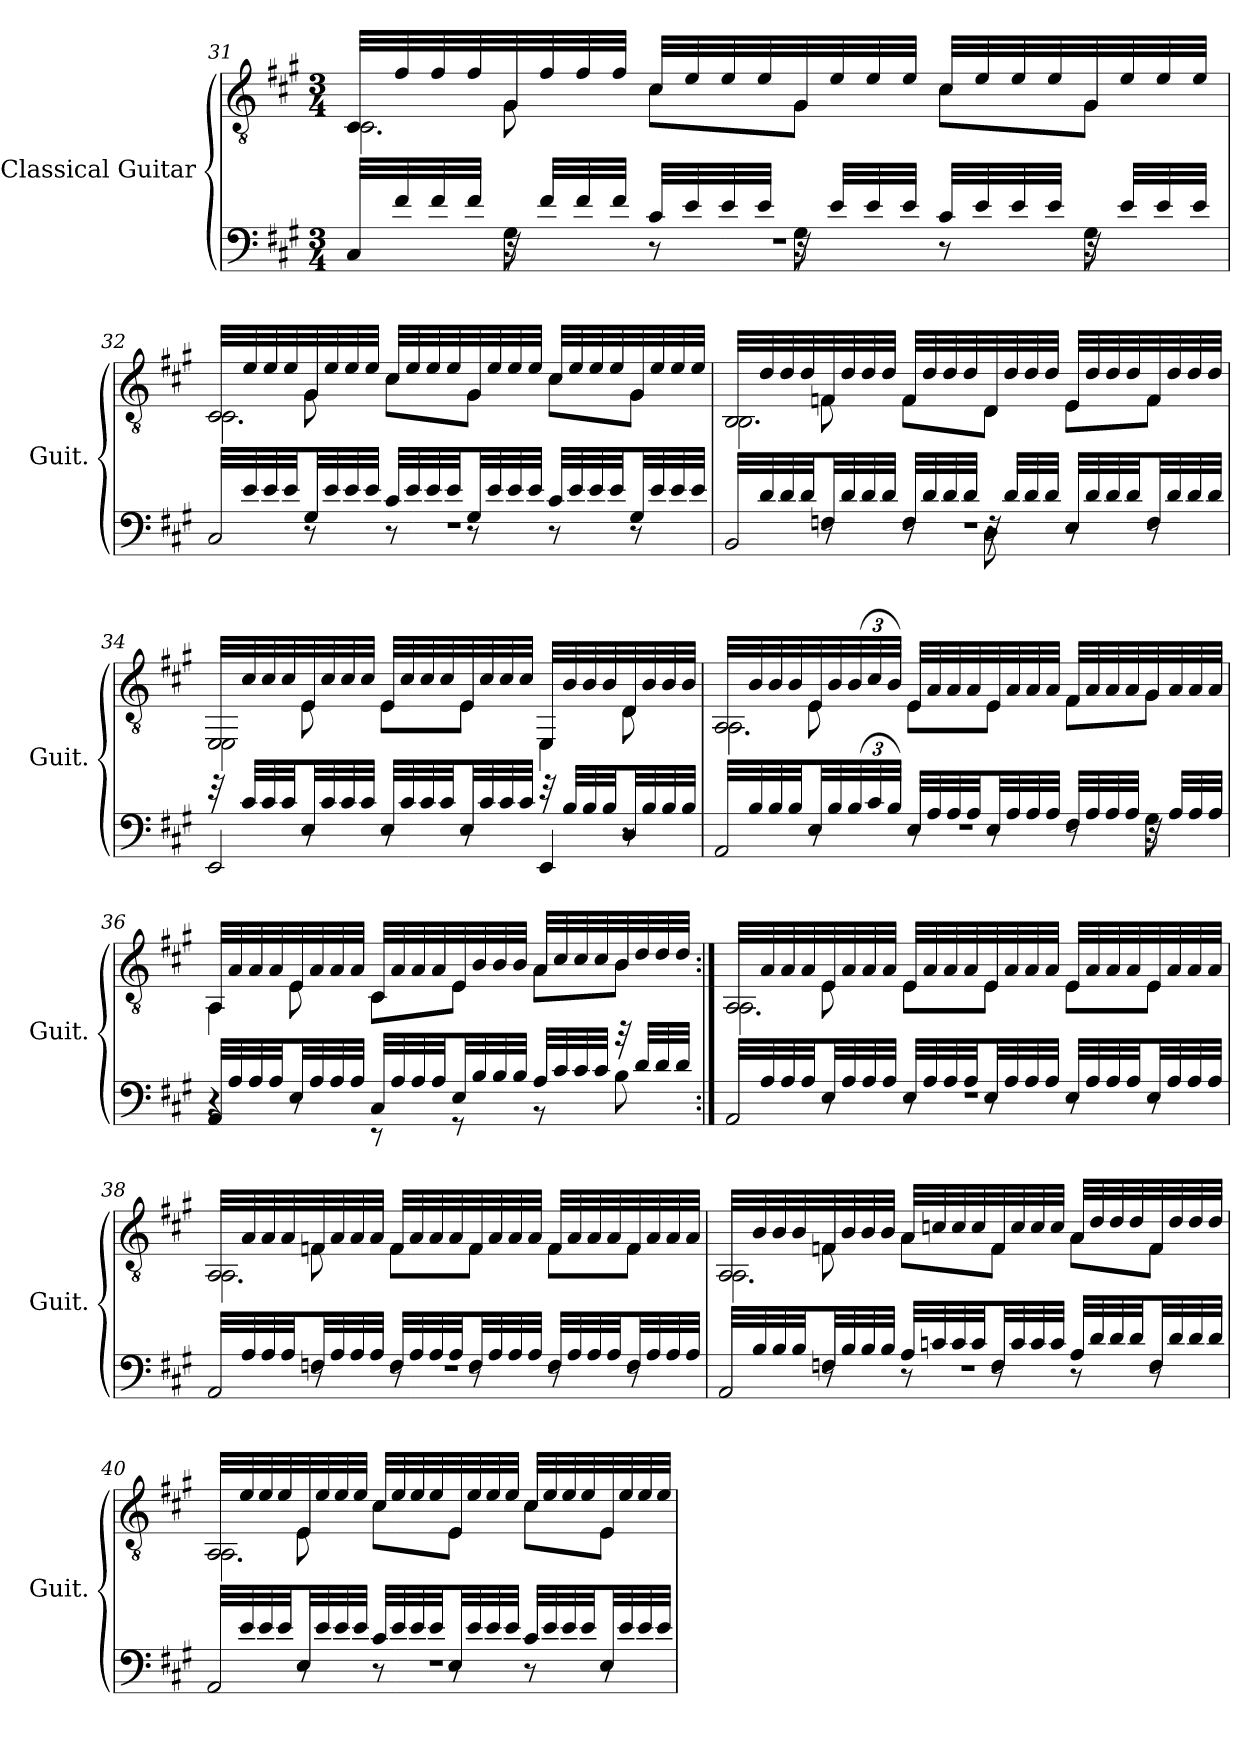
**kern	**kern
*part2	*part1
*staff2	*staff1
*I"Classical Guitar	*I"Classical Guitar
*I'Guit.	*I'Guit.
!!LO:LB:g=z
*	*clefGv2
*k[f#c#g#]	*k[f#c#g#]
*M3/4	*M3/4
=31	=31
!LO:N:head=open	!LO:N:head=open
*^	*^
*	*^	*	*^
32C#LLL	8ryy	2.r	32C#/LLL	8ryy	2.C#\
32f#	.	.	32f#/	.	.
32f#	.	.	32f#/	.	.
32f#JJJ	.	.	32f#/	.	.
32r	8G#	.	32G#/	8G#\	.
32f#LLL	.	.	32f#/	.	.
32f#	.	.	32f#/	.	.
32f#JJJ	.	.	32f#/JJJ	.	.
32c#LLL	8r	.	32c#/LLL	8c#\L	.
32e	.	.	32e/	.	.
32e	.	.	32e/	.	.
32eJJJ	.	.	32e/	.	.
32r	8G#	.	32G#/	8G#\J	.
32eLLL	.	.	32e/	.	.
32e	.	.	32e/	.	.
32eJJJ	.	.	32e/JJJ	.	.
32c#LLL	8r	.	32c#/LLL	8c#\L	.
32e	.	.	32e/	.	.
32e	.	.	32e/	.	.
32eJJJ	.	.	32e/	.	.
32r	8G#	.	32G#/	8G#\J	.
32eLLL	.	.	32e/	.	.
32e	.	.	32e/	.	.
32eJJJ	.	.	32e/JJJ	.	.
!!LO:LB:g=z	!!	!!
=32	=32	=32	=32	=32	=32
!LO:N:head=open	!	!	!LO:N:head=open	!	!
32C#LLL	8ryy	2.r	32C#/LLL	8ryy	2.C#\
32e	.	.	32e/	.	.
32e	.	.	32e/	.	.
32eJJ	.	.	32e/	.	.
32G#LL	8r	.	32G#/	8G#\	.
32e	.	.	32e/	.	.
32e	.	.	32e/	.	.
32eJJJ	.	.	32e/JJJ	.	.
32c#LLL	8r	.	32c#/LLL	8c#\L	.
32e	.	.	32e/	.	.
32e	.	.	32e/	.	.
32eJJ	.	.	32e/	.	.
32G#LL	8r	.	32G#/	8G#\J	.
32e	.	.	32e/	.	.
32e	.	.	32e/	.	.
32eJJJ	.	.	32e/JJJ	.	.
32c#LLL	8r	.	32c#/LLL	8c#\L	.
32e	.	.	32e/	.	.
32e	.	.	32e/	.	.
32eJJ	.	.	32e/	.	.
32G#LL	8r	.	32G#/	8G#\J	.
32e	.	.	32e/	.	.
32e	.	.	32e/	.	.
32eJJJ	.	.	32e/JJJ	.	.
!!LO:LB:g=z	!!	!!
=33	=33	=33	=33	=33	=33
!LO:N:head=open	!	!	!LO:N:head=open	!	!
32BBLLL	8ryy	2.r	32BB/LLL	8ryy	2.BB\
32d	.	.	32d/	.	.
32d	.	.	32d/	.	.
32dJJ	.	.	32d/	.	.
32FnLL	8r	.	32Fn/	8F\	.
32d	.	.	32d/	.	.
32d	.	.	32d/	.	.
32dJJJ	.	.	32d/JJJ	.	.
32FLLL	8r	.	32F/LLL	8F\L	.
32d	.	.	32d/	.	.
32d	.	.	32d/	.	.
32dJJJ	.	.	32d/	.	.
32r	8D	.	32D/	8D\J	.
32dLLL	.	.	32d/	.	.
32d	.	.	32d/	.	.
32dJJJ	.	.	32d/JJJ	.	.
32ELLL	8r	.	32E/LLL	8E\L	.
32d	.	.	32d/	.	.
32d	.	.	32d/	.	.
32dJJ	.	.	32d/	.	.
32FLL	8r	.	32F/	8F\J	.
32d	.	.	32d/	.	.
32d	.	.	32d/	.	.
32dJJJ	.	.	32d/JJJ	.	.
!!LO:LB:g=z	!!	!!
=34	=34	=34	=34	=34	=34
!	!	!	!LO:N:head=open	!	!
32r	8ryy	2EE	32EE/LLL	8ryy	2EE\
32c#LLL	.	.	32c#/	.	.
32c#	.	.	32c#/	.	.
32c#JJ	.	.	32c#/	.	.
32ELL	8r	.	32E/	8E\	.
32c#	.	.	32c#/	.	.
32c#	.	.	32c#/	.	.
32c#JJJ	.	.	32c#/JJJ	.	.
32ELLL	8r	.	32E/LLL	8E\L	.
32c#	.	.	32c#/	.	.
32c#	.	.	32c#/	.	.
32c#JJ	.	.	32c#/	.	.
32ELL	8r	.	32E/	8E\J	.
32c#	.	.	32c#/	.	.
32c#	.	.	32c#/	.	.
32c#JJJ	.	.	32c#/JJJ	.	.
32r	8ryy	4EE	32EE/LLL	8ryy	4EE\
32BLLL	.	.	32B/	.	.
32B	.	.	32B/	.	.
32BJJ	.	.	32B/	.	.
32DLL	8r	.	32D/	8D\	.
32B	.	.	32B/	.	.
32B	.	.	32B/	.	.
32BJJJ	.	.	32B/JJJ	.	.
!!LO:PB:g=z	!!	!!
=35	=35	=35	=35	=35	=35
!LO:N:head=open	!	!	!LO:N:head=open	!	!
32AALLL	8ryy	2.r	32AA/LLL	8ryy	2.AA\
32B	.	.	32B/	.	.
32B	.	.	32B/	.	.
32BJJ	.	.	32B/	.	.
32ELL	8r	.	32E/	8E\	.
32B	.	.	32B/	.	.
*Xbrackettup	*	*	*Xbrackettup	*	*
(48B	.	.	(48B/	.	.
48c#	.	.	48c#/	.	.
48BJJJ)	.	.	48B/JJJ)	.	.
32ELLL	8r	.	32E/LLL	8E\L	.
32A	.	.	32A/	.	.
32A	.	.	32A/	.	.
32AJJ	.	.	32A/	.	.
32ELL	8r	.	32E/	8E\J	.
32A	.	.	32A/	.	.
32A	.	.	32A/	.	.
32AJJJ	.	.	32A/JJJ	.	.
32F#LLL	8r	.	32F#/LLL	8F#\L	.
32A	.	.	32A/	.	.
32A	.	.	32A/	.	.
32AJJJ	.	.	32A/	.	.
32r	8G#	.	32G#/	8G#\J	.
32ALLL	.	.	32A/	.	.
32A	.	.	32A/	.	.
32AJJJ	.	.	32A/JJJ	.	.
!!LO:LB:g=z	!!	!!
=36	=36	=36	=36	=36	=36
!LO:N:head=solid	!	!	!LO:N:head=solid	!	!
32AALLL	8ryy	4r	32AA/LLL	8ryy	4AA\
32A	.	.	32A/	.	.
32A	.	.	32A/	.	.
32AJJ	.	.	32A/	.	.
32ELL	8r	.	32E/	8E\	.
32A	.	.	32A/	.	.
32A	.	.	32A/	.	.
32AJJJ	.	.	32A/JJJ	.	.
32C#LLL	8r	2ryy	32C#/LLL	8C#\L	2ryy
32A	.	.	32A/	.	.
32A	.	.	32A/	.	.
32AJJ	.	.	32A/	.	.
32ELL	8r	.	32E/	8E\J	.
32B	.	.	32B/	.	.
32B	.	.	32B/	.	.
32BJJJ	.	.	32B/JJJ	.	.
32ALLL	8r	.	32A/LLL	8A\L	.
32c#	.	.	32c#/	.	.
32c#	.	.	32c#/	.	.
32c#JJJ	.	.	32c#/	.	.
32r	8B	.	32B/	8B\J	.
32dLLL	.	.	32d/	.	.
32d	.	.	32d/	.	.
32dJJJ	.	.	32d/JJJ	.	.
!!LO:LB:g=z	!!	!!
=37:|!	=37:|!	=37:|!	=37:|!	=37:|!	=37:|!
!LO:N:head=open	!	!	!LO:N:head=open	!	!
32AALLL	8ryy	2.r	32AA/LLL	8ryy	2.AA\
32A	.	.	32A/	.	.
32A	.	.	32A/	.	.
32AJJ	.	.	32A/	.	.
32ELL	8r	.	32E/	8E\	.
32A	.	.	32A/	.	.
32A	.	.	32A/	.	.
32AJJJ	.	.	32A/JJJ	.	.
32ELLL	8r	.	32E/LLL	8E\L	.
32A	.	.	32A/	.	.
32A	.	.	32A/	.	.
32AJJ	.	.	32A/	.	.
32ELL	8r	.	32E/	8E\J	.
32A	.	.	32A/	.	.
32A	.	.	32A/	.	.
32AJJJ	.	.	32A/JJJ	.	.
32ELLL	8r	.	32E/LLL	8E\L	.
32A	.	.	32A/	.	.
32A	.	.	32A/	.	.
32AJJ	.	.	32A/	.	.
32ELL	8r	.	32E/	8E\J	.
32A	.	.	32A/	.	.
32A	.	.	32A/	.	.
32AJJJ	.	.	32A/JJJ	.	.
!!LO:LB:g=z	!!	!!
=38	=38	=38	=38	=38	=38
!LO:N:head=open	!	!	!LO:N:head=open	!	!
32AALLL	8ryy	2.r	32AA/LLL	8ryy	2.AA\
32A	.	.	32A/	.	.
32A	.	.	32A/	.	.
32AJJ	.	.	32A/	.	.
32FnLL	8r	.	32Fn/	8F\	.
32A	.	.	32A/	.	.
32A	.	.	32A/	.	.
32AJJJ	.	.	32A/JJJ	.	.
32FLLL	8r	.	32F/LLL	8F\L	.
32A	.	.	32A/	.	.
32A	.	.	32A/	.	.
32AJJ	.	.	32A/	.	.
32FLL	8r	.	32F/	8F\J	.
32A	.	.	32A/	.	.
32A	.	.	32A/	.	.
32AJJJ	.	.	32A/JJJ	.	.
32FLLL	8r	.	32F/LLL	8F\L	.
32A	.	.	32A/	.	.
32A	.	.	32A/	.	.
32AJJ	.	.	32A/	.	.
32FLL	8r	.	32F/	8F\J	.
32A	.	.	32A/	.	.
32A	.	.	32A/	.	.
32AJJJ	.	.	32A/JJJ	.	.
!!LO:LB:g=z	!!	!!
=39	=39	=39	=39	=39	=39
!LO:N:head=open	!	!	!LO:N:head=open	!	!
32AALLL	8ryy	2.r	32AA/LLL	8ryy	2.AA\
32B	.	.	32B/	.	.
32B	.	.	32B/	.	.
32BJJ	.	.	32B/	.	.
32FnLL	8r	.	32Fn/	8F\	.
32B	.	.	32B/	.	.
32B	.	.	32B/	.	.
32BJJJ	.	.	32B/JJJ	.	.
32ALLL	8r	.	32A/LLL	8A\L	.
32cn	.	.	32cn/	.	.
32c	.	.	32c/	.	.
32cJJ	.	.	32c/	.	.
32FLL	8r	.	32F/	8F\J	.
32c	.	.	32c/	.	.
32c	.	.	32c/	.	.
32cJJJ	.	.	32c/JJJ	.	.
32ALLL	8r	.	32A/LLL	8A\L	.
32d	.	.	32d/	.	.
32d	.	.	32d/	.	.
32dJJ	.	.	32d/	.	.
32FLL	8r	.	32F/	8F\J	.
32d	.	.	32d/	.	.
32d	.	.	32d/	.	.
32dJJJ	.	.	32d/JJJ	.	.
!!LO:PB:g=z	!!	!!
=40	=40	=40	=40	=40	=40
!LO:N:head=open	!	!	!LO:N:head=open	!	!
32AALLL	8ryy	2.r	32AA/LLL	8ryy	2.AA\
32e	.	.	32e/	.	.
32e	.	.	32e/	.	.
32eJJ	.	.	32e/	.	.
32ELL	8r	.	32E/	8E\	.
32e	.	.	32e/	.	.
32e	.	.	32e/	.	.
32eJJJ	.	.	32e/JJJ	.	.
32c#LLL	8r	.	32c#/LLL	8c#\L	.
32e	.	.	32e/	.	.
32e	.	.	32e/	.	.
32eJJ	.	.	32e/	.	.
32ELL	8r	.	32E/	8E\J	.
32e	.	.	32e/	.	.
32e	.	.	32e/	.	.
32eJJJ	.	.	32e/JJJ	.	.
32c#LLL	8r	.	32c#/LLL	8c#\L	.
32e	.	.	32e/	.	.
32e	.	.	32e/	.	.
32eJJ	.	.	32e/	.	.
32ELL	8r	.	32E/	8E\J	.
32e	.	.	32e/	.	.
32e	.	.	32e/	.	.
32eJJJ	.	.	32e/JJJ	.	.
*v	*v	*v	*	*	*
*	*v	*v	*v
=	=
*-	*-
